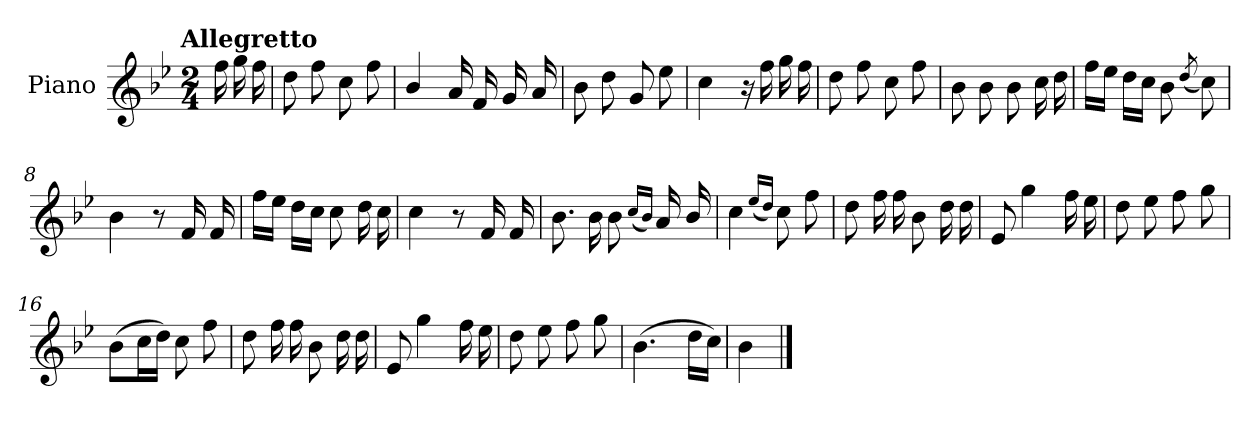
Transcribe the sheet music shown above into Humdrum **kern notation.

**kern
*part1
*staff1
*I"Piano
*I'Pno.
*clefG2
*k[b-e-]
!!LO:TX:omd:t=Allegretto
*M2/4
*MM116
=
16ff\
16gg\
16ff\
=1
8dd\
8ff\
8cc\
8ff\
=2
4b-/
16a/
16f/
16g/
16a/
=3
8b-\
8dd\
8g/
8ee-\
=4
4cc\
16r
16ff\
16gg\
16ff\
!!LO:LB:g=z
=5
8dd\
8ff\
8cc\
8ff\
=6
8b-\
8b-\
8b-\
16cc\
16dd\
=7
16ff\LL
16ee-\JJ
16dd\LL
16cc\JJ
8b-\
(<8qdd/
8cc\)
=8
4b-\
8r
16f/
16f/
!!LO:LB:g=z
=9
16ff\LL
16ee-\JJ
16dd\LL
16cc\JJ
8cc\
16dd\
16cc\
=10
4cc\
8r
16f/
16f/
=11
8.b-\
16b-\
8b-\
(<16qqcc/LL
16qqb-/JJ)
16a/
16b-/
=12
4cc\
(<16qqee-/LL
16qqdd/JJ)
8cc\
8ff\
!!LO:LB:g=z
=13
8dd\
16ff\
16ff\
8b-\
16dd\
16dd\
=14
8e-/
4gg\
16ff\
16ee-\
=15
8dd\
8ee-\
8ff\
8gg\
=16
(>8b-\L
16cc\L
16dd\JJ)
8cc\
8ff\
!!LO:LB:g=z
=17
8dd\
16ff\
16ff\
8b-\
16dd\
16dd\
=18
8e-/
4gg\
16ff\
16ee-\
=19
8dd\
8ee-\
8ff\
8gg\
=20
(>4.b-\
16dd\LL
16cc\JJ)
=21
4b-\
==
*-
